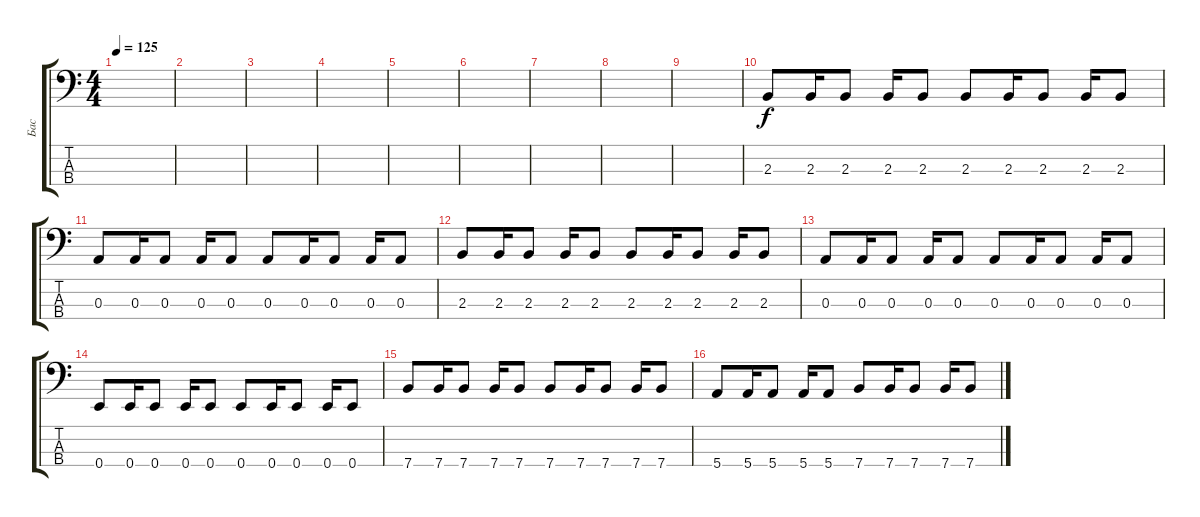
\track ("Бас" "Бас") {instrument electricbassfinger}
\staff {score tabs}
\tuning (G2 D2 A1 E1) {hide}
\ts (4 4)
\tempo 125
\clef f4
\ks c
|
|
|
|
|
|
|
|
|
2.3.8 2.3.16 2.3.8 2.3.16 2.3.8 2.3.8 2.3.16 2.3.8 2.3.16 2.3.8 |
0.3.8 0.3.16 0.3.8 0.3.16 0.3.8 0.3.8 0.3.16 0.3.8 0.3.16 0.3.8 |
2.3.8 2.3.16 2.3.8 2.3.16 2.3.8 2.3.8 2.3.16 2.3.8 2.3.16 2.3.8 |
0.3.8 0.3.16 0.3.8 0.3.16 0.3.8 0.3.8 0.3.16 0.3.8 0.3.16 0.3.8 |
0.4.8 0.4.16 0.4.8 0.4.16 0.4.8 0.4.8 0.4.16 0.4.8 0.4.16 0.4.8 |
7.4.8 7.4.16 7.4.8 7.4.16 7.4.8 7.4.8 7.4.16 7.4.8 7.4.16 7.4.8 |
5.4.8 5.4.16 5.4.8 5.4.16 5.4.8 7.4.8 7.4.16 7.4.8 7.4.16 7.4.8
